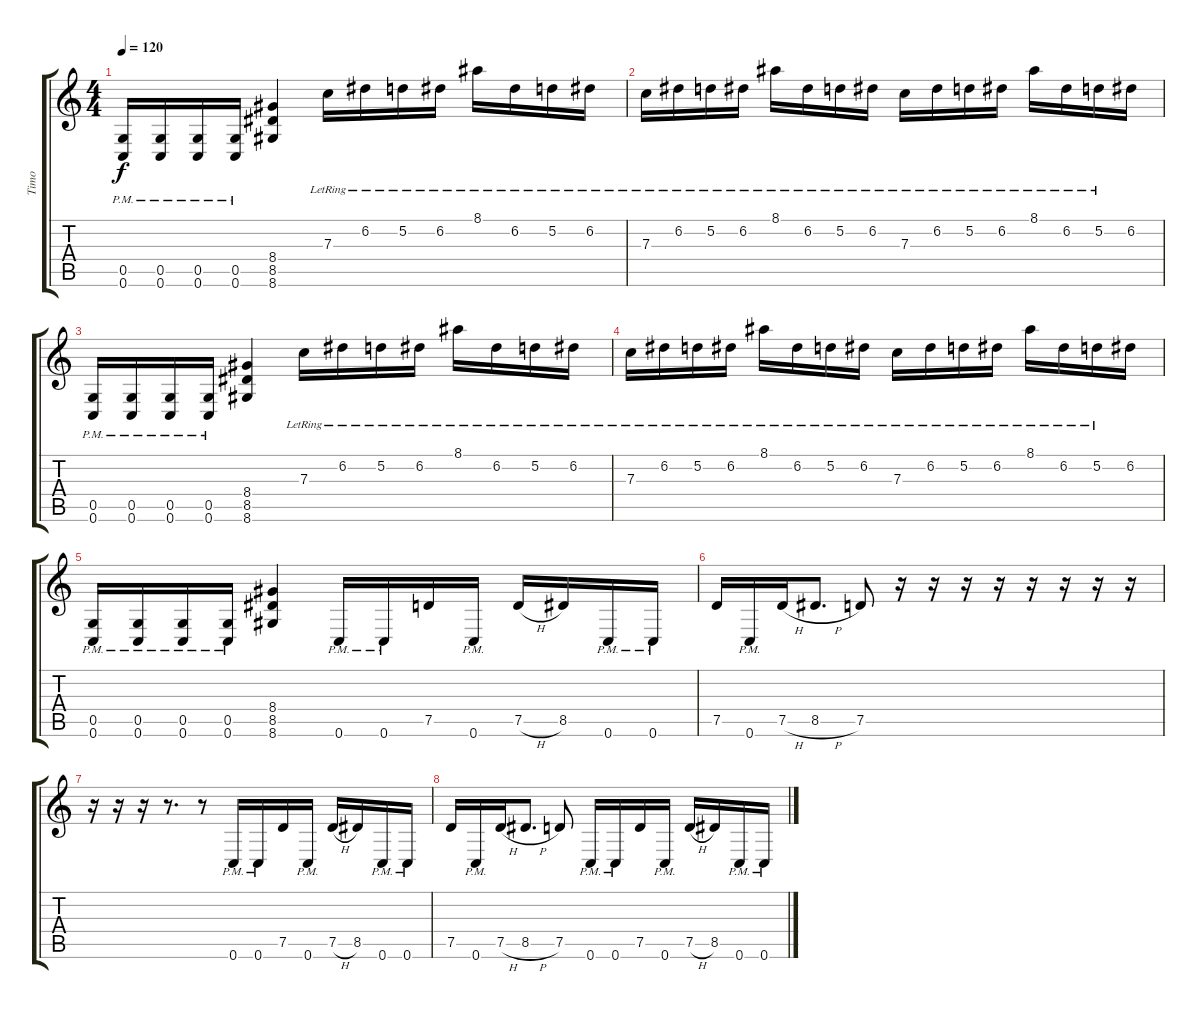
\track ("Timo" "Timo") {instrument distortionguitar}
\staff {score tabs}
\tuning (D4 A3 F3 C3 G2 C2) {hide}
\ts (4 4)
\tempo 120
\clef g2
\ks c
(0.5{pm} 0.6{pm}).16{dy f} (0.5{pm} 0.6{pm}).16 (0.5{pm} 0.6{pm}).16 (0.5{pm} 0.6{pm}).16 (8.4 8.5 8.6).4 7.3{lr}.16{instrument overdrivenguitar} 6.2{lr}.16 5.2{lr}.16 6.2{lr}.16 8.1{lr}.16 6.2{lr}.16 5.2{lr}.16 6.2{lr}.16 |
7.3{lr}.16 6.2{lr}.16 5.2{lr}.16 6.2{lr}.16 8.1{lr}.16 6.2{lr}.16 5.2{lr}.16 6.2{lr}.16 7.3{lr}.16 6.2{lr}.16 5.2{lr}.16 6.2{lr}.16 8.1{lr}.16 6.2{lr}.16 5.2{lr}.16 6.2.16 |
(0.5{pm} 0.6{pm}).16{instrument distortionguitar} (0.5{pm} 0.6{pm}).16 (0.5{pm} 0.6{pm}).16 (0.5{pm} 0.6{pm}).16 (8.4 8.5 8.6).4 7.3{lr}.16{instrument overdrivenguitar} 6.2{lr}.16 5.2{lr}.16 6.2{lr}.16 8.1{lr}.16 6.2{lr}.16 5.2{lr}.16 6.2{lr}.16 |
7.3{lr}.16 6.2{lr}.16 5.2{lr}.16 6.2{lr}.16 8.1{lr}.16 6.2{lr}.16 5.2{lr}.16 6.2{lr}.16 7.3{lr}.16 6.2{lr}.16 5.2{lr}.16 6.2{lr}.16 8.1{lr}.16 6.2{lr}.16 5.2{lr}.16 6.2.16 |
(0.5{pm} 0.6{pm}).16{instrument distortionguitar} (0.5{pm} 0.6{pm}).16 (0.5{pm} 0.6{pm}).16 (0.5{pm} 0.6{pm}).16 (8.4 8.5 8.6).4 0.6{pm}.16{balance 16} 0.6{pm}.16 7.5.16 0.6{pm}.16 7.5{h}.16 8.5.16 0.6{pm}.16 0.6{pm}.16 |
7.5.16 0.6{pm}.16 7.5{h}.16 8.5{h}.8{d} 7.5.8 r.16 r.16 r.16 r.16 r.16 r.16 r.16 r.16 |
r.16 r.16 r.16 r.8{d} r.8 0.6{pm}.16 0.6{pm}.16 7.5.16 0.6{pm}.16 7.5{h}.16 8.5.16 0.6{pm}.16 0.6{pm}.16 |
7.5.16 0.6{pm}.16 7.5{h}.16 8.5{h}.8{d} 7.5.8 0.6{pm}.16 0.6{pm}.16 7.5.16 0.6{pm}.16 7.5{h}.16 8.5.16 0.6{pm}.16 0.6{pm}.16
